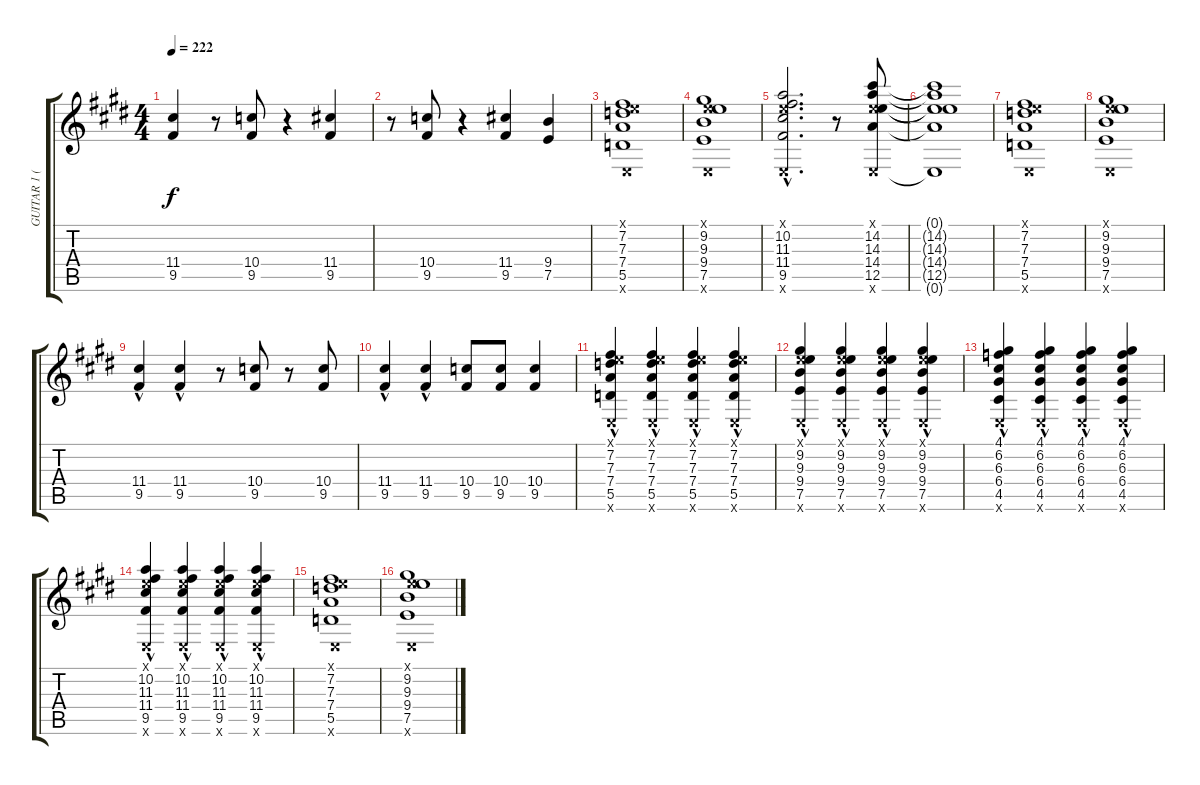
\track ("GUITAR 1 (RIGHT)" "GUITAR 1 (") {instrument distortionguitar}
\staff {score tabs}
\tuning (E4 B3 G3 D3 A2 E2) {hide}
\ts (4 4)
\tempo 222
\clef g2
\ks c#minor
(11.4 9.5).4{dy f} r.8 (10.4 9.5).8 r.4 (11.4 9.5).4 |
r.8 (10.4 9.5).8 r.4 (11.4 9.5).4 (9.4 7.5).4 |
(0.1{x} 7.2 7.3 7.4 5.5 0.6{x}).1 |
(0.1{x} 9.2 9.3 9.4 7.5 0.6{x}).1 |
(0.1{hac x} 10.2{hac} 11.3{hac} 11.4{hac} 9.5{hac} 0.6{hac x}).2{d} r.8 (0.1{x} 14.2 14.3 14.4 12.5 0.6{x}).8 |
(0.1{t} 14.2{t} 14.3{t} 14.4{t} 12.5{t} 0.6{t}).1 |
(0.1{x} 7.2 7.3 7.4 5.5 0.6{x}).1 |
(0.1{x} 9.2 9.3 9.4 7.5 0.6{x}).1 |
(11.4{hac} 9.5{hac}).4 (11.4{hac} 9.5{hac}).4 r.8 (10.4 9.5).8 r.8 (10.4 9.5).8 |
(11.4{hac} 9.5{hac}).4 (11.4{hac} 9.5{hac}).4 (10.4 9.5).8 (10.4 9.5).8 (10.4 9.5).4 |
(0.1{x} 7.2{hac} 7.3{hac} 7.4{hac} 5.5{hac} 0.6{x}).4 (0.1{x} 7.2{hac} 7.3{hac} 7.4{hac} 5.5{hac} 0.6{x}).4 (0.1{x} 7.2{hac} 7.3{hac} 7.4{hac} 5.5{hac} 0.6{x}).4 (0.1{x} 7.2{hac} 7.3{hac} 7.4{hac} 5.5{hac} 0.6{x}).4 |
(0.1{x} 9.2{hac} 9.3{hac} 9.4{hac} 7.5{hac} 0.6{x}).4 (0.1{x} 9.2{hac} 9.3{hac} 9.4{hac} 7.5{hac} 0.6{x}).4 (0.1{x} 9.2{hac} 9.3{hac} 9.4{hac} 7.5{hac} 0.6{x}).4 (0.1{x} 9.2{hac} 9.3{hac} 9.4{hac} 7.5{hac} 0.6{x}).4 |
(4.1{hac} 6.2{hac} 6.3{hac} 6.4{hac} 4.5{hac} 0.6{x}).4 (4.1{hac} 6.2{hac} 6.3{hac} 6.4{hac} 4.5{hac} 0.6{x}).4 (4.1{hac} 6.2{hac} 6.3{hac} 6.4{hac} 4.5{hac} 0.6{x}).4 (4.1{hac} 6.2{hac} 6.3{hac} 6.4{hac} 4.5{hac} 0.6{x}).4 |
(0.1{x} 10.2{hac} 11.3{hac} 11.4{hac} 9.5{hac} 0.6{x}).4 (0.1{x} 10.2{hac} 11.3{hac} 11.4{hac} 9.5{hac} 0.6{x}).4 (0.1{x} 10.2{hac} 11.3{hac} 11.4{hac} 9.5{hac} 0.6{x}).4 (0.1{x} 10.2{hac} 11.3{hac} 11.4{hac} 9.5{hac} 0.6{x}).4 |
(0.1{x} 7.2 7.3 7.4 5.5 0.6{x}).1 |
(0.1{x} 9.2 9.3 9.4 7.5 0.6{x}).1
